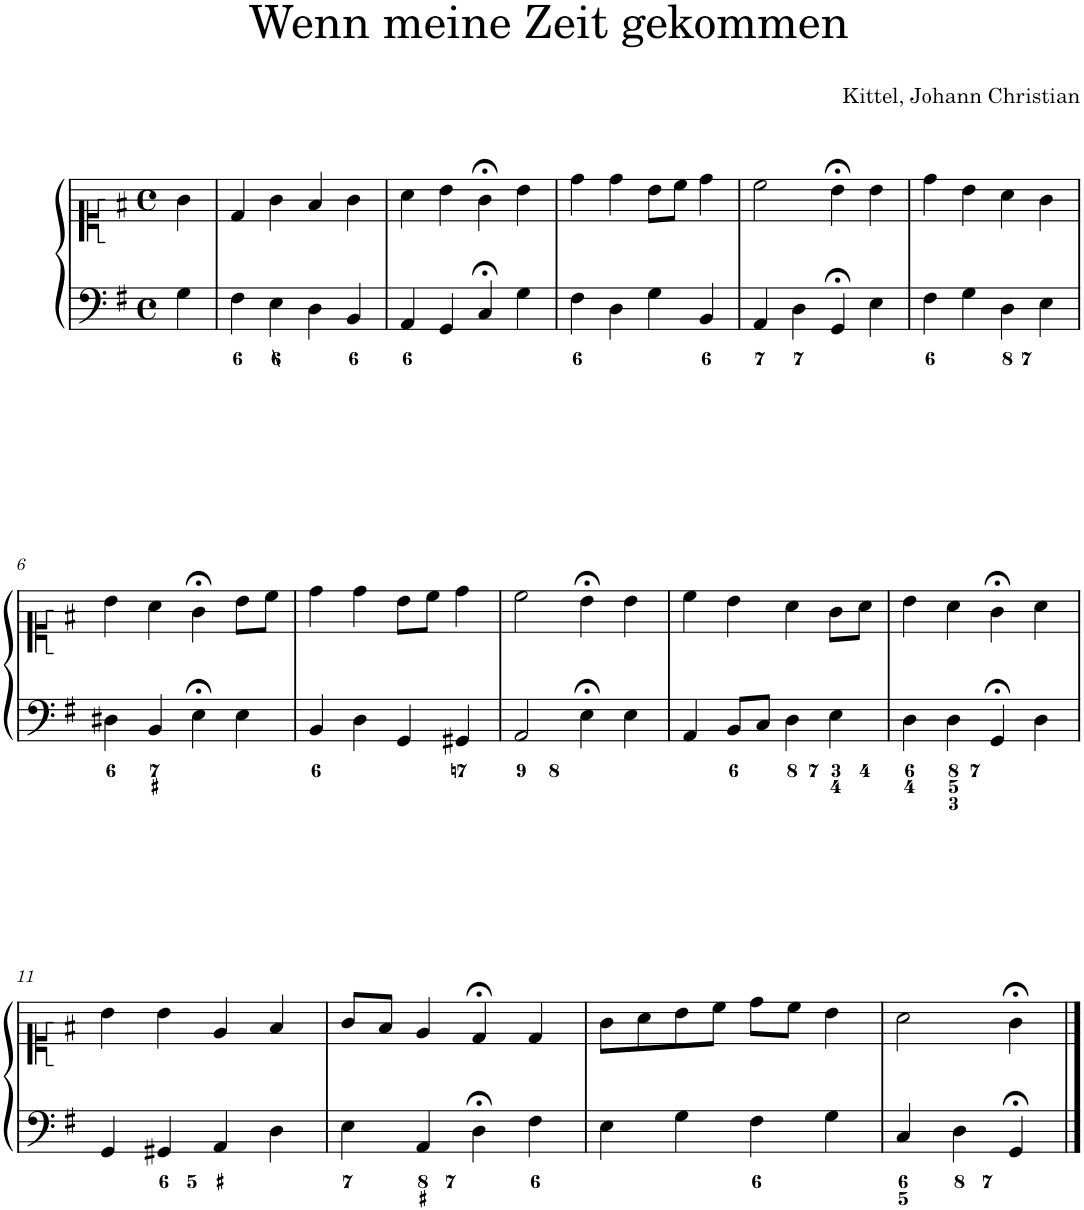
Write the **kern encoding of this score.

**kern	**kern
*part1	*part1
*staff2	*staff1
*I"Piano	*
*I'Pno.	*
*clefF4	*clefC1
*k[f#]	*k[f#]
*M4/4	*M4/4
*met(c)	*met(c)
=	=
4G\	4g\
=1	=1
4F#\	4d/
4E\	4g\
4D\	4f#/
4BB/	4g\
=2	=2
4AA/	4a\
4GG/	4b\
4C;</	4g;<\
4G\	4b\
=3	=3
4F#\	4dd\
4D\	4dd\
4G\	8b\L
.	8cc\J
4BB/	4dd\
=4	=4
4AA/	2cc\
4D\	.
4GG;</	4b;<\
4E\	4b\
=5	=5
4F#\	4dd\
4G\	4b\
4D\	4a\
4E\	4g\
!!LO:LB:g=z
=6	=6
4D#X\	4b\
4BB/	4a\
4E;<\	4g;<\
4E\	8b\L
.	8cc\J
=7	=7
4BB/	4dd\
4D\	4dd\
4GG/	8b\L
.	8cc\J
4GG#X/	4dd\
=8	=8
2AA/	2cc\
4E;<\	4b;<\
4E\	4b\
=9	=9
4AA/	4cc\
8BB/L	4b\
8C/J	.
4D\	4a\
4E\	8g\L
.	8a\J
=10	=10
4D\	4b\
4D\	4a\
4GG;</	4g;<\
4D\	4a\
!!LO:LB:g=z
=11	=11
4GG/	4b\
4GG#X/	4b\
4AA/	4e/
4D\	4f#/
=12	=12
4E\	8g/L
.	8f#/J
4AA/	4e/
4D;<\	4d;</
4F#\	4d/
=13	=13
4E\	8g\L
.	8a\
4G\	8b\
.	8cc\J
4F#\	8dd\L
.	8cc\J
4G\	4b\
=14	=14
4C/	2a\
4D\	.
4GG;</	4g;<\
==	==
*-	*-
